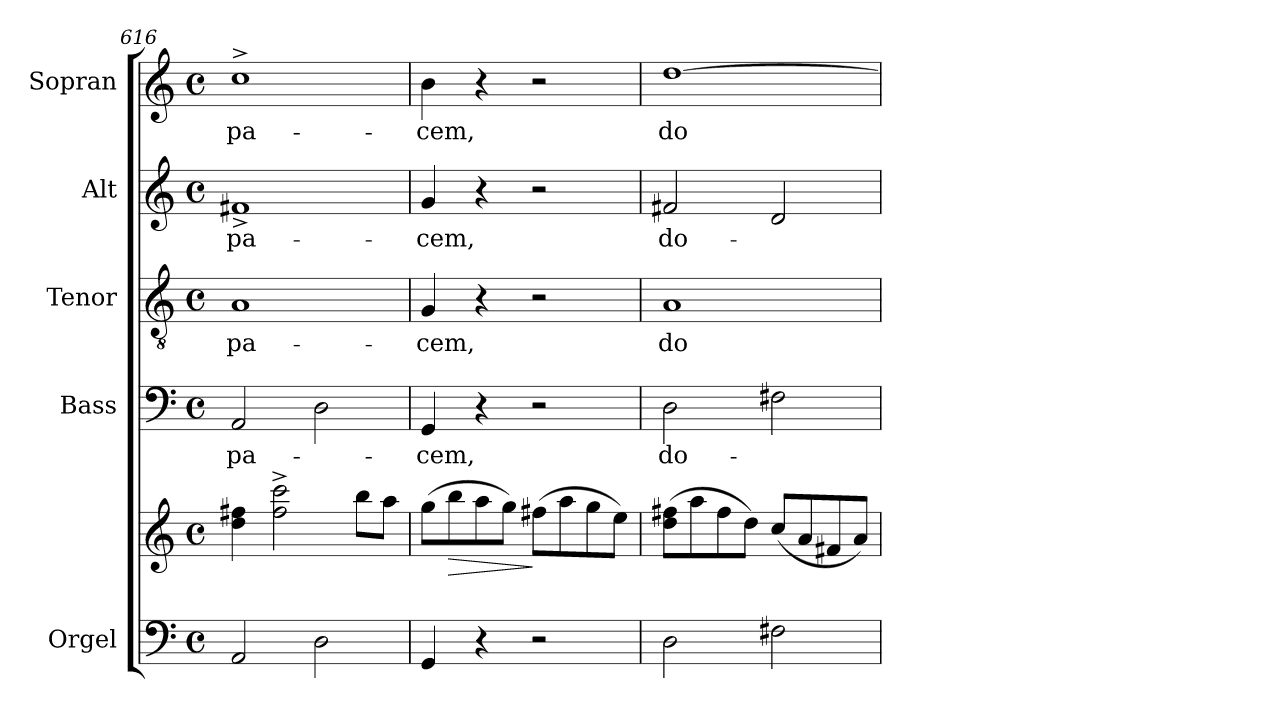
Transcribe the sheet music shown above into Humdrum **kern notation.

**kern	**kern	**dynam	**kern	**text	**kern	**text	**kern	**text	**kern	**text
*part5	*part5	*part5	*part4	*part4	*part3	*part3	*part2	*part2	*part1	*part1
*staff6	*staff5	*staff5/6	*staff4	*staff4	*staff3	*staff3	*staff2	*staff2	*staff1	*staff1
*I"Orgel	*	*	*I"Bass	*	*I"Tenor	*	*I"Alt	*	*I"Sopran	*
*I'Org.	*	*	*I'B.	*	*I'T.	*	*I'A.	*	*I'S.	*
*clefF4	*clefG2	*	*clefF4	*	*clefGv2	*	*clefG2	*	*clefG2	*
*k[]	*k[]	*	*k[]	*	*k[]	*	*k[]	*	*k[]	*
*C:	*C:	*	*C:	*	*C:	*	*C:	*	*C:	*
*M4/4	*M4/4	*	*M4/4	*	*M4/4	*	*M4/4	*	*M4/4	*
*met(c)	*met(c)	*	*met(c)	*	*met(c)	*	*met(c)	*	*met(c)	*
=616	=616	=616	=616	=616	=616	=616	=616	=616	=616	=616
!	!	!	!	!LO:LY:b	!	!LO:LY:b	!	!LO:LY:b	!	!LO:LY:b
2AA/	4dd\ 4ff#X\	.	2AA/	pa-	1A	pa-	1f#X^<	pa-	1cc^>	pa-
.	2ff#\^> 2ccc\^>	.	.	.	.	.	.	.	.	.
2D\	.	.	2D\	.	.	.	.	.	.	.
.	8bb\L	.	.	.	.	.	.	.	.	.
.	8aa\J	.	.	.	.	.	.	.	.	.
=617	=617	=617	=617	=617	=617	=617	=617	=617	=617	=617
!	!	!	!	!LO:LY:b	!	!LO:LY:b	!	!LO:LY:b	!	!LO:LY:b
4GG/	(>8gg\L	.	4GG/	-cem,	4G/	-cem,	4g/	-cem,	4b\	-cem,
!	!	!LO:HP:b	!	!	!	!	!	!	!	!
.	8bb\	>	.	.	.	.	.	.	.	.
4r	8aa\	.	4r	.	4r	.	4r	.	4r	.
.	8gg\J)	.	.	.	.	.	.	.	.	.
2r	(>8ff#X\L	]	2r	.	2r	.	2r	.	2r	.
.	8aa\	.	.	.	.	.	.	.	.	.
.	8gg\	.	.	.	.	.	.	.	.	.
.	8ee\J)	.	.	.	.	.	.	.	.	.
=618	=618	=618	=618	=618	=618	=618	=618	=618	=618	=618
!	!	!	!	!LO:LY:b	!	!LO:LY:b	!	!LO:LY:b	!	!LO:LY:b
2D\	(>8dd\ 8ff#X\L	.	2D\	do-	1A	do-	2f#X/	do-	[1dd	do-
.	8aa\	.	.	.	.	.	.	.	.	.
.	8ff#\	.	.	.	.	.	.	.	.	.
.	8dd\J)	.	.	.	.	.	.	.	.	.
2F#X\	(<8cc/L	.	2F#X\	.	.	.	2d/	.	.	.
.	8a/	.	.	.	.	.	.	.	.	.
.	8f#X/	.	.	.	.	.	.	.	.	.
.	8a/J)	.	.	.	.	.	.	.	.	.
=	=	=	=	=	=	=	=	=	=	=
*-	*-	*-	*-	*-	*-	*-	*-	*-	*-	*-
